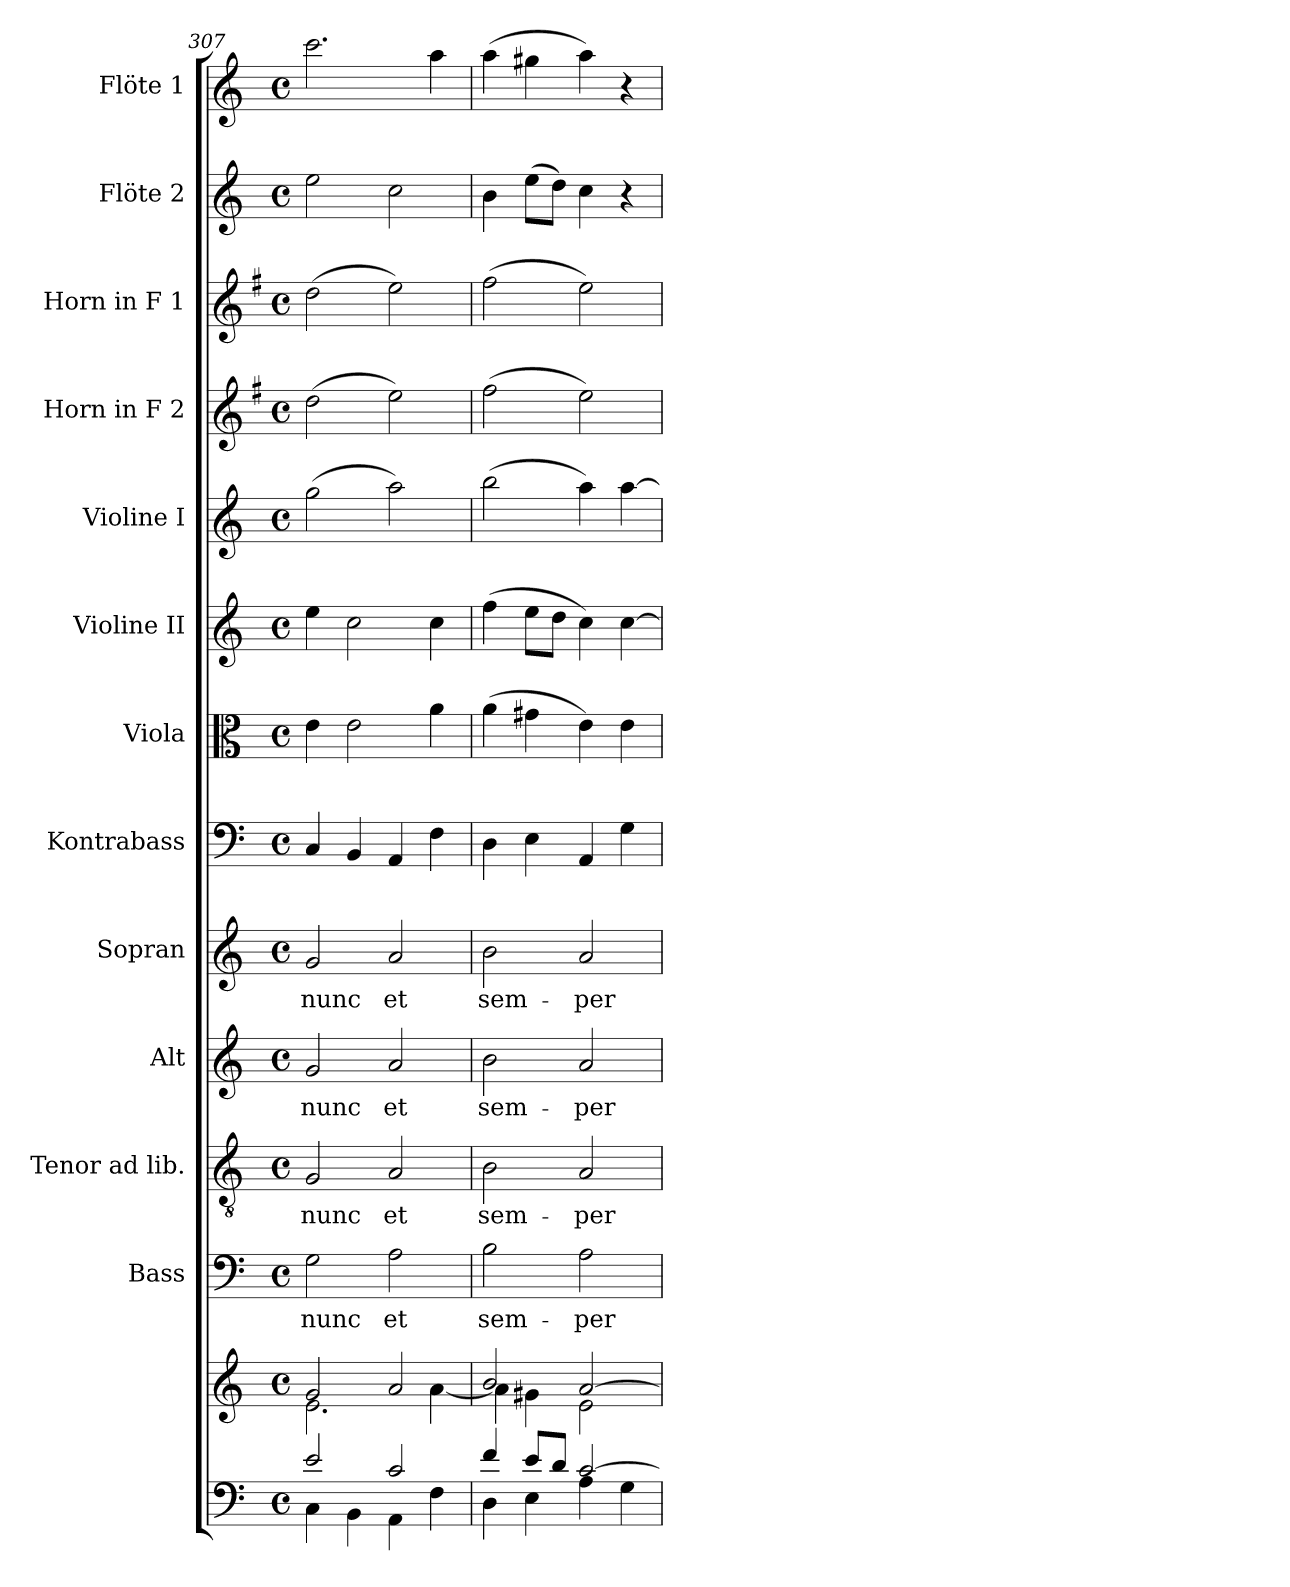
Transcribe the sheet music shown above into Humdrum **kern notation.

**kern	**kern	**kern	**text	**kern	**text	**kern	**text	**kern	**text	**kern	**kern	**kern	**kern	**kern	**kern	**kern	**kern
*part13	*part13	*part12	*part12	*part11	*part11	*part10	*part10	*part9	*part9	*part8	*part7	*part6	*part5	*part4	*part3	*part2	*part1
*staff14	*staff13	*staff12	*staff12	*staff11	*staff11	*staff10	*staff10	*staff9	*staff9	*staff8	*staff7	*staff6	*staff5	*staff4	*staff3	*staff2	*staff1
*	*	*I"Bass	*	*I"Tenor ad lib.	*	*I"Alt	*	*I"Sopran	*	*I"Kontrabass	*I"Viola	*I"Violine II	*I"Violine I	*I"Horn in F 2	*I"Horn in F 1	*I"Flöte 2	*I"Flöte 1
*	*	*I'B.	*	*I'T.	*	*I'A.	*	*I'S.	*	*I'Kb.	*I'Vla.	*I'Vl. II	*I'Vl. I	*	*	*I'Fl. 2	*I'Fl. 1
!!LO:PB:g=z
*clefF4	*clefG2	*clefF4	*	*clefGv2	*	*clefG2	*	*clefG2	*	*clefF4	*clefC3	*clefG2	*clefG2	*clefG2	*clefG2	*clefG2	*clefG2
*	*	*	*	*	*	*	*	*	*	*ITrd7c12	*	*	*	*ITrd4c7	*ITrd4c7	*	*
*k[]	*k[]	*k[]	*	*k[]	*	*k[]	*	*k[]	*	*k[]	*k[]	*k[]	*k[]	*k[]	*k[]	*k[]	*k[]
*C:	*C:	*C:	*	*C:	*	*C:	*	*C:	*	*C:	*C:	*C:	*C:	*C:	*C:	*C:	*C:
*M4/4	*M4/4	*M4/4	*	*M4/4	*	*M4/4	*	*M4/4	*	*M4/4	*M4/4	*M4/4	*M4/4	*M4/4	*M4/4	*M4/4	*M4/4
*met(c)	*met(c)	*met(c)	*	*met(c)	*	*met(c)	*	*met(c)	*	*met(c)	*met(c)	*met(c)	*met(c)	*met(c)	*met(c)	*met(c)	*met(c)
=307	=307	=307	=307	=307	=307	=307	=307	=307	=307	=307	=307	=307	=307	=307	=307	=307	=307
*^	*^	*	*	*	*	*	*	*	*	*	*	*	*	*	*	*	*
!	!	!	!	!	!LO:LY:b	!	!LO:LY:b	!	!LO:LY:b	!	!LO:LY:b	!	!	!	!	!	!	!	!
2e/	4C\	2g/	2.e\	2G\	nunc	2G/	nunc	2g/	nunc	2g/	nunc	4CC/	4e\	4ee\	(>2gg\	(>2g\	(>2g\	2ee\	2.ccc\
.	4BB\	.	.	.	.	.	.	.	.	.	.	4BBB/	2e\	2cc\	.	.	.	.	.
!	!	!	!	!	!LO:LY:b	!	!LO:LY:b	!	!LO:LY:b	!	!LO:LY:b	!	!	!	!	!	!	!	!
2c/	4AA\	2a/	.	2A\	et	2A/	et	2a/	et	2a/	et	4AAA/	.	.	2aa\)	2a\)	2a\)	2cc\	.
.	4F\	.	[<4a\	.	.	.	.	.	.	.	.	4FF\	4a\	4cc\	.	.	.	.	4aa\
=308	=308	=308	=308	=308	=308	=308	=308	=308	=308	=308	=308	=308	=308	=308	=308	=308	=308	=308	=308
!	!	!	!	!	!LO:LY:b	!	!LO:LY:b	!	!LO:LY:b	!	!LO:LY:b	!	!	!	!	!	!	!	!
4f/	4D\	2b/	4a\]	2B\	sem-	2B\	sem-	2b\	sem-	2b\	sem-	4DD\	(>4a\	(>4ff\	(>2bb\	(>2b\	(>2b\	4b\	(>4aa\
8e/L	4E\	.	4g#X\	.	.	.	.	.	.	.	.	4EE\	4g#X\	8ee\L	.	.	.	(>8ee\L	4gg#X\
8d/J	.	.	.	.	.	.	.	.	.	.	.	.	.	8dd\J	.	.	.	8dd\J)	.
!	!	!	!	!	!LO:LY:b	!	!LO:LY:b	!	!LO:LY:b	!	!LO:LY:b	!	!	!	!	!	!	!	!
[>2c/	4A\	[>2a/	2e\	2A\	-per	2A/	-per	2a/	-per	2a/	-per	4AAA/	4e\)	4cc\)	4aa\)	2a\)	2a\)	4cc\	4aa\)
.	4G\	.	.	.	.	.	.	.	.	.	.	4GG\	4e\	[4cc\	[4aa\	.	.	4r	4r
*v	*v	*	*	*	*	*	*	*	*	*	*	*	*	*	*	*	*	*	*
*	*v	*v	*	*	*	*	*	*	*	*	*	*	*	*	*	*	*	*
=	=	=	=	=	=	=	=	=	=	=	=	=	=	=	=	=	=
*-	*-	*-	*-	*-	*-	*-	*-	*-	*-	*-	*-	*-	*-	*-	*-	*-	*-
